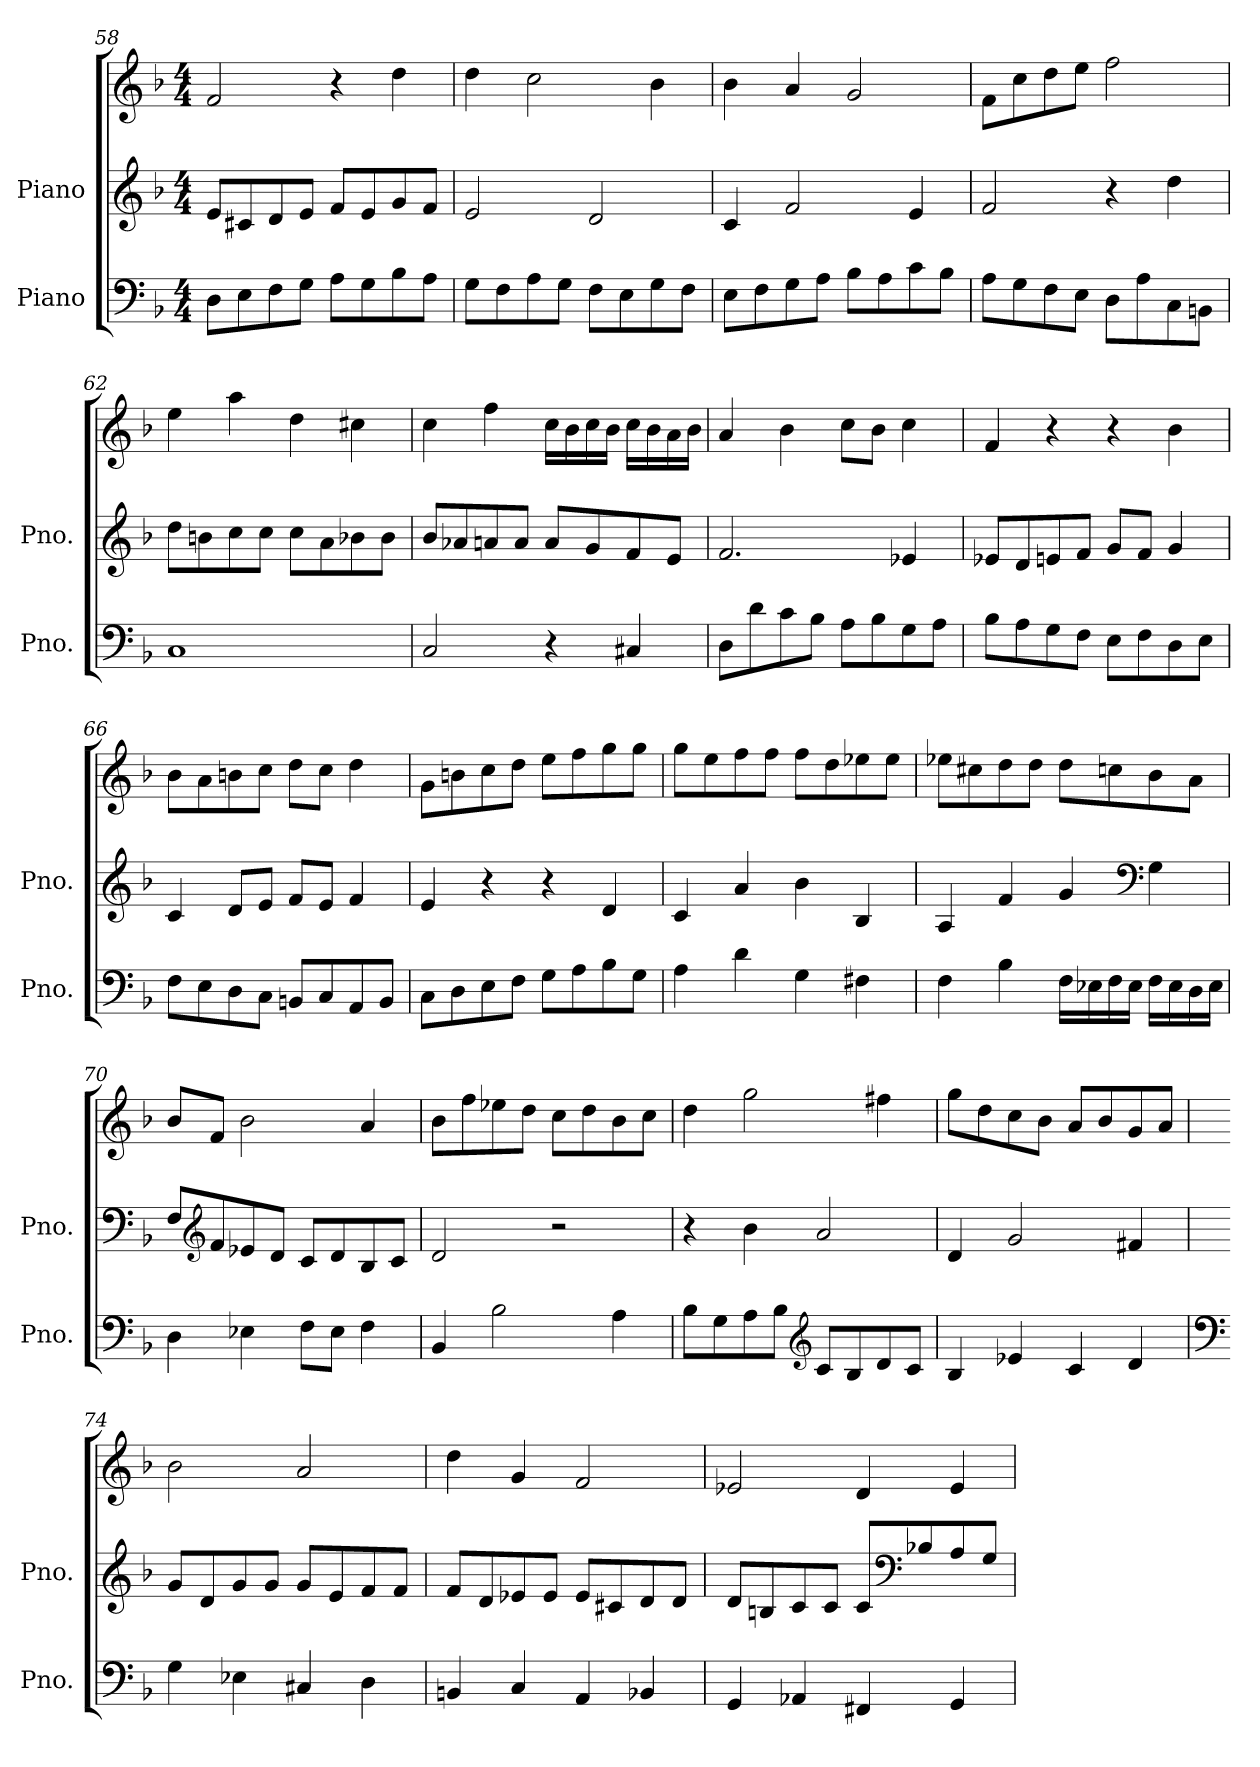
**kern	**kern	**kern
*part2	*part1	*part1
*staff3	*staff2	*staff1
*I"Piano	*I"Piano	*
*I'Pno.	*I'Pno.	*
*clefF4	*clefG2	*clefG2
*k[b-]	*k[b-]	*k[b-]
*M4/4	*M4/4	*M4/4
=58	=58	=58
8D\L	8e/L	2f/
8E\	8c#X/	.
8F\	8d/	.
8G\J	8e/J	.
8A\L	8f/L	4r
8G\	8e/	.
8B-\	8g/	4dd\
8A\J	8f/J	.
!!LO:LB:g=z
=59	=59	=59
8G\L	2e/	4dd\
8F\	.	.
8A\	.	2cc\
8G\J	.	.
8F\L	2d/	.
8E\	.	.
8G\	.	4b-\
8F\J	.	.
=60	=60	=60
8E\L	4c/	4b-\
8F\	.	.
8G\	2f/	4a/
8A\J	.	.
8B-\L	.	2g/
8A\	.	.
8c\	4e/	.
8B-\J	.	.
=61	=61	=61
8A\L	2f/	8f\L
8G\	.	8cc\
8F\	.	8dd\
8E\J	.	8ee\J
8D\L	4r	2ff\
8A\	.	.
8C\	4dd\	.
8BBn\J	.	.
=62	=62	=62
1C	8dd\L	4ee\
.	8bn\	.
.	8cc\	4aa\
.	8cc\J	.
.	8cc\L	4dd\
.	8a\	.
.	8b-X\	4cc#X\
.	8b-\J	.
!!LO:PB:g=z
=63	=63	=63
2C/	8b-/L	4cc\
.	8a-X/	.
.	8an/	4ff\
.	8a/J	.
4r	8a/L	16cc\LL
.	.	16b-\
.	8g/	16cc\
.	.	16b-\JJ
4C#X/	8f/	16cc\LL
.	.	16b-\
.	8e/J	16a\
.	.	16b-\JJ
=64	=64	=64
8D\L	2.f/	4a/
8d\	.	.
8c\	.	4b-\
8B-\J	.	.
8A\L	.	8cc\L
8B-\	.	8b-\J
8G\	4e-X/	4cc\
8A\J	.	.
=65	=65	=65
8B-\L	8e-X/L	4f/
8A\	8d/	.
8G\	8en/	4r
8F\J	8f/J	.
8E\L	8g/L	4r
8F\	8f/J	.
8D\	4g/	4b-\
8E\J	.	.
=66	=66	=66
8F\L	4c/	8b-\L
8E\	.	8a\
8D\	8d/L	8bn\
8C\J	8e/J	8cc\J
8BBn/L	8f/L	8dd\L
8C/	8e/J	8cc\J
8AA/	4f/	4dd\
8BB/J	.	.
!!LO:LB:g=z
=67	=67	=67
8C\L	4e/	8g\L
8D\	.	8bn\
8E\	4r	8cc\
8F\J	.	8dd\J
8G\L	4r	8ee\L
8A\	.	8ff\
8B-\	4d/	8gg\
8G\J	.	8gg\J
=68	=68	=68
4A\	4c/	8gg\L
.	.	8ee\
4d\	4a/	8ff\
.	.	8ff\J
4G\	4b-\	8ff\L
.	.	8dd\
4F#X\	4B-/	8ee-X\
.	.	8ee-\J
=69	=69	=69
4F\	4A/	8ee-X\L
.	.	8cc#X\
4B-\	4f/	8dd\
.	.	8dd\J
16F\LL	4g/	8dd\L
16E-X\	.	.
16F\	.	8ccn\
16E-\JJ	.	.
*	*clefF4	*
16F\LL	4G\	8b-\
16E-\	.	.
16D\	.	8a\J
16E-\JJ	.	.
!!LO:LB:g=z
=70	=70	=70
4D\	8F/L	8b-/L
*	*clefG2	*
.	8f/	8f/J
4E-X\	8e-X/	2b-\
.	8d/J	.
8F\L	8c/L	.
8E-\J	8d/	.
4F\	8B-/	4a/
.	8c/J	.
=71	=71	=71
4BB-/	2d/	8b-\L
.	.	8ff\
2B-\	.	8ee-X\
.	.	8dd\J
.	2r	8cc\L
.	.	8dd\
4A\	.	8b-\
.	.	8cc\J
=72	=72	=72
8B-\L	4r	4dd\
8G\	.	.
8A\	4b-\	2gg\
8B-\J	.	.
*clefG2	*	*
8c/L	2a/	.
8B-/	.	.
8d/	.	4ff#X\
8c/J	.	.
=73	=73	=73
4B-/	4d/	8gg\L
.	.	8dd\
4e-X/	2g/	8cc\
.	.	8b-\J
4c/	.	8a/L
.	.	8b-/
4d/	4f#X/	8g/
.	.	8a/J
!!LO:LB:g=z
=74	=74	=74
*clefF4	*	*
4G\	8g/L	2b-\
.	8d/	.
4E-X\	8g/	.
.	8g/J	.
4C#X/	8g/L	2a/
.	8e/	.
4D\	8f/	.
.	8f/J	.
=75	=75	=75
4BBn/	8f/L	4dd\
.	8d/	.
4C/	8e-X/	4g/
.	8e-/J	.
4AA/	8e-/L	2f/
.	8c#X/	.
4BB-X/	8d/	.
.	8d/J	.
=76	=76	=76
4GG/	8d/L	2e-X/
.	8Bn/	.
4AA-X/	8c/	.
.	8c/J	.
4FF#X/	8c/L	4d/
*	*clefF4	*
.	8B-X/	.
4GG/	8A/	4e-/
.	8G/J	.
=	=	=
*-	*-	*-
